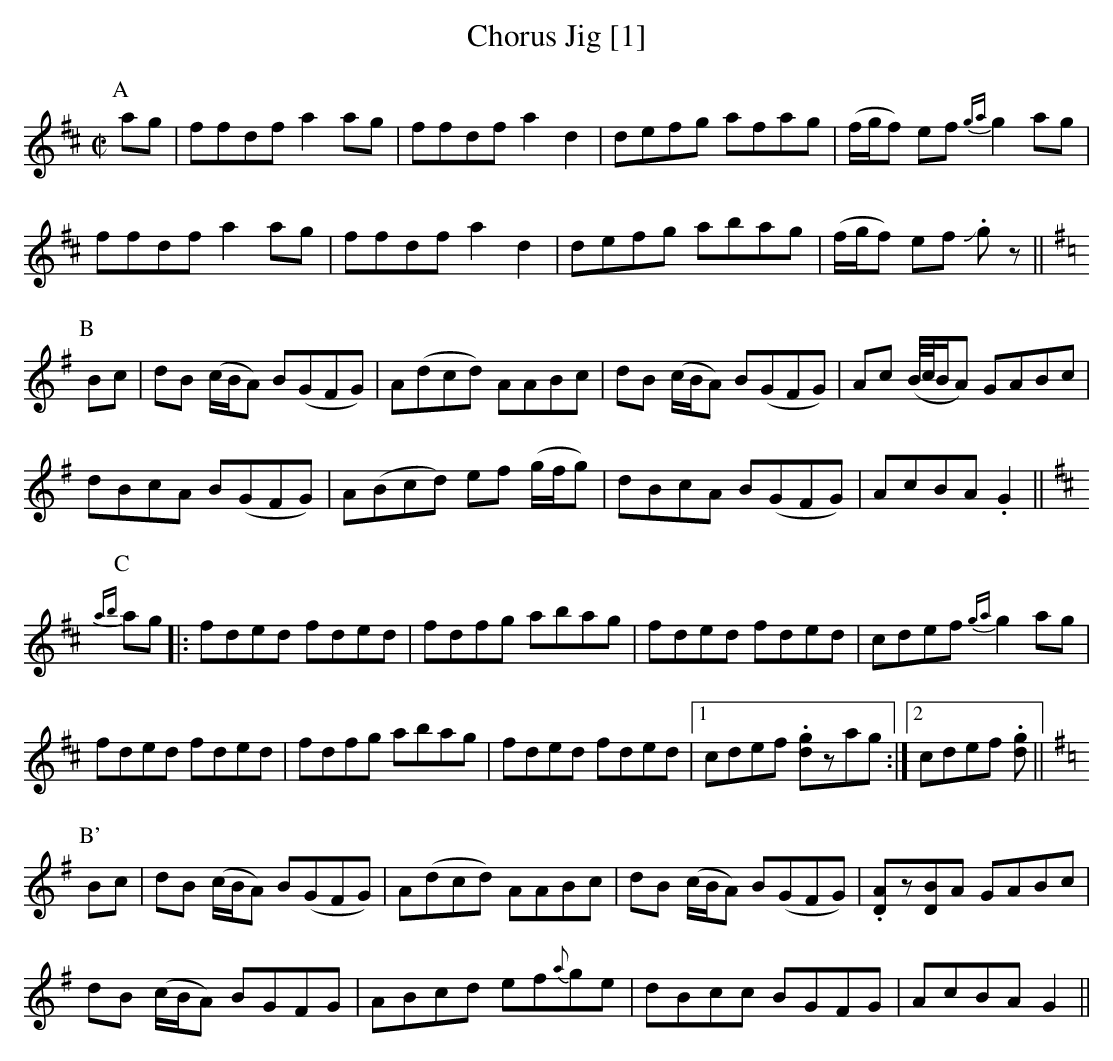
X:1
T:Chorus Jig [1]
M:C|
L:1/8
K:D
P:A
ag|ffdf a2ag|ffdf a2 d2|defg afag|(f/g/f) ef {ga}g2ag|
ffdf a2ag|ffdf a2 d2|defg abag|(f/g/f) ef J.gz||
P:B
K:G
Bc|dB (c/B/A) B(GFG)|A(dcd) AABc|dB (c/B/A) B(GFG)|Ac (B/4c/4B/A) GABc|
dBcA B(GFG)|A(Bcd) ef (g/f/g)|dBcA B(GFG)|AcBA .G2||
K:D
P:C
{ab}ag|:fded fded|fdfg abag|fded fded|cdef {ga}g2ag|
fded fded|fdfg abag|fded fded|1cdef .[dg]zag:|2 cdef .[dg]||
P:B'
K:G
Bc|dB (c/B/A) B(GFG)|A(dcd) AABc|dB (c/B/A) B(GFG)|.[DA]z[DB]A GABc|
dB (c/B/A) BGF-G|ABcd ef{a}ge|dB-cc BGFG|AcBA G2||
